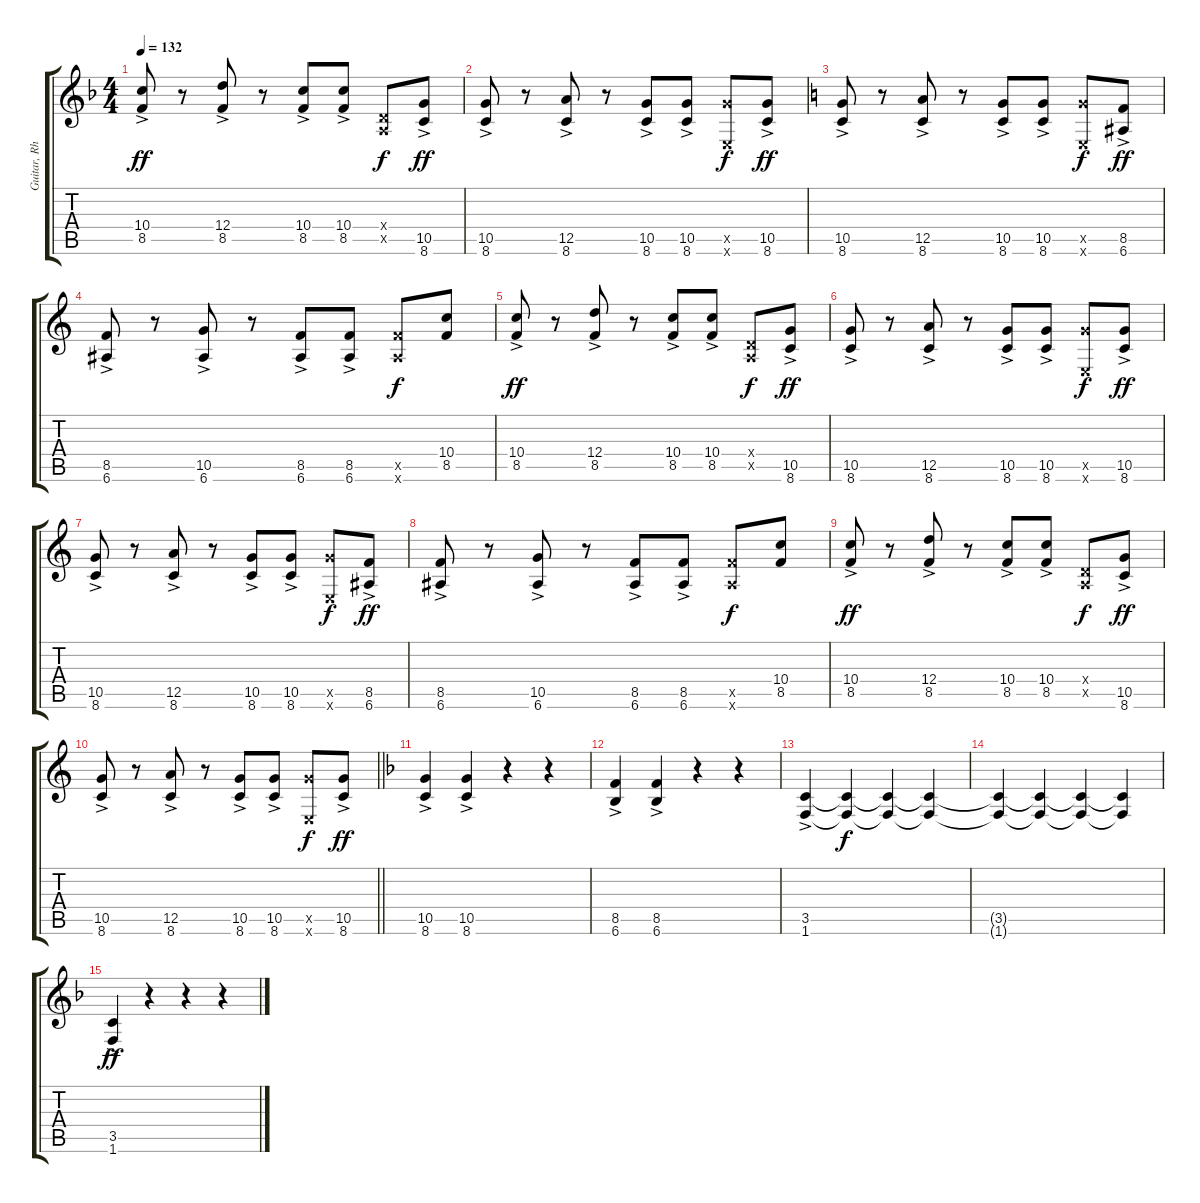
\track ("Guitar, Rhythm" "Guitar, Rh") {instrument overdrivenguitar}
\staff {score tabs}
\tuning (E4 B3 G3 D3 A2 E2) {hide}
\ts (4 4)
\tempo 132
\clef g2
\ks f
(10.4{ac} 8.5).8{dy ff} r.8 (12.4{ac} 8.5).8 r.8 (10.4{ac} 8.5).8 (10.4{ac} 8.5).8 (0.4{x} 0.5{x}).8{dy f} (10.5{ac} 8.6).8{dy ff} |
(10.5{ac} 8.6).8 r.8 (12.5{ac} 8.6).8 r.8 (10.5{ac} 8.6).8 (10.5{ac} 8.6).8 (10.5{x} 0.6{x}).8{dy f} (10.5{ac} 8.6).8{dy ff} |
\ks c
(10.5{ac} 8.6).8 r.8 (12.5{ac} 8.6).8 r.8 (10.5{ac} 8.6).8 (10.5{ac} 8.6).8 (10.5{x} 0.6{x}).8{dy f} (8.5{ac} 6.6).8{dy ff} |
(8.5{ac} 6.6).8 r.8 (10.5{ac} 6.6).8 r.8 (8.5{ac} 6.6).8 (8.5{ac} 6.6).8 (8.5{x} 6.6{x}).8{dy f} (10.4 8.5).8 |
(10.4{ac} 8.5).8{dy ff} r.8 (12.4{ac} 8.5).8 r.8 (10.4{ac} 8.5).8 (10.4{ac} 8.5).8 (0.4{x} 0.5{x}).8{dy f} (10.5{ac} 8.6).8{dy ff} |
(10.5{ac} 8.6).8 r.8 (12.5{ac} 8.6).8 r.8 (10.5{ac} 8.6).8 (10.5{ac} 8.6).8 (10.5{x} 0.6{x}).8{dy f} (10.5{ac} 8.6).8{dy ff} |
(10.5{ac} 8.6).8 r.8 (12.5{ac} 8.6).8 r.8 (10.5{ac} 8.6).8 (10.5{ac} 8.6).8 (10.5{x} 0.6{x}).8{dy f} (8.5{ac} 6.6).8{dy ff} |
(8.5{ac} 6.6).8 r.8 (10.5{ac} 6.6).8 r.8 (8.5{ac} 6.6).8 (8.5{ac} 6.6).8 (8.5{x} 6.6{x}).8{dy f} (10.4 8.5).8 |
(10.4{ac} 8.5).8{dy ff} r.8 (12.4{ac} 8.5).8 r.8 (10.4{ac} 8.5).8 (10.4{ac} 8.5).8 (0.4{x} 0.5{x}).8{dy f} (10.5{ac} 8.6).8{dy ff} |
\barLineRight lightlight
(10.5{ac} 8.6).8 r.8 (12.5{ac} 8.6).8 r.8 (10.5{ac} 8.6).8 (10.5{ac} 8.6).8 (10.5{x} 0.6{x}).8{dy f} (10.5{ac} 8.6).8{dy ff} |
\ks f
(10.5{ac} 8.6{ac}).4 (10.5{ac} 8.6{ac}).4 r.4 r.4 |
(8.5{ac} 6.6{ac}).4 (8.5{ac} 6.6{ac}).4 r.4 r.4 |
(3.5{ac} 1.6).4 (3.5{t} 1.6{t}).4{dy f} (3.5{t} 1.6{t}).4 (3.5{t} 1.6{t}).4 |
(3.5{t} 1.6{t}).4 (3.5{t} 1.6{t}).4 (3.5{t} 1.6{t}).4 (3.5{t} 1.6{t}).4 |
(3.5{ac} 1.6).4{dy ff} r.4 r.4 r.4
